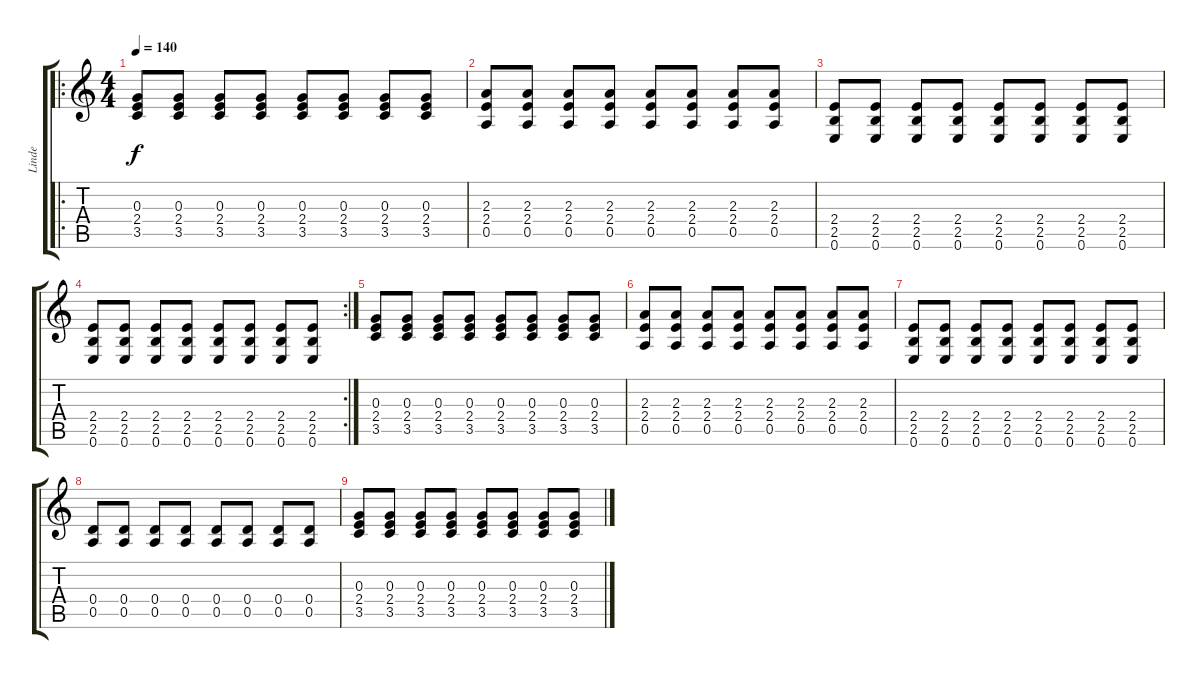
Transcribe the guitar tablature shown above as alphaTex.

\track ("Linde" "Linde") {instrument overdrivenguitar}
\staff {score tabs}
\tuning (E4 B3 G3 D3 A2 E2) {hide}
\ro
\ts (4 4)
\tempo 140
\clef g2
\ks c
(0.3 2.4 3.5).8{dy f} (0.3 2.4 3.5).8 (0.3 2.4 3.5).8 (0.3 2.4 3.5).8 (0.3 2.4 3.5).8 (0.3 2.4 3.5).8 (0.3 2.4 3.5).8 (0.3 2.4 3.5).8 |
(2.3 2.4 0.5).8 (2.3 2.4 0.5).8 (2.3 2.4 0.5).8 (2.3 2.4 0.5).8 (2.3 2.4 0.5).8 (2.3 2.4 0.5).8 (2.3 2.4 0.5).8 (2.3 2.4 0.5).8 |
(2.4 2.5 0.6).8 (2.4 2.5 0.6).8 (2.4 2.5 0.6).8 (2.4 2.5 0.6).8 (2.4 2.5 0.6).8 (2.4 2.5 0.6).8 (2.4 2.5 0.6).8 (2.4 2.5 0.6).8 |
\rc 2
(2.4 2.5 0.6).8 (2.4 2.5 0.6).8 (2.4 2.5 0.6).8 (2.4 2.5 0.6).8 (2.4 2.5 0.6).8 (2.4 2.5 0.6).8 (2.4 2.5 0.6).8 (2.4 2.5 0.6).8 |
(0.3 2.4 3.5).8 (0.3 2.4 3.5).8 (0.3 2.4 3.5).8 (0.3 2.4 3.5).8 (0.3 2.4 3.5).8 (0.3 2.4 3.5).8 (0.3 2.4 3.5).8 (0.3 2.4 3.5).8 |
(2.3 2.4 0.5).8 (2.3 2.4 0.5).8 (2.3 2.4 0.5).8 (2.3 2.4 0.5).8 (2.3 2.4 0.5).8 (2.3 2.4 0.5).8 (2.3 2.4 0.5).8 (2.3 2.4 0.5).8 |
(2.4 2.5 0.6).8 (2.4 2.5 0.6).8 (2.4 2.5 0.6).8 (2.4 2.5 0.6).8 (2.4 2.5 0.6).8 (2.4 2.5 0.6).8 (2.4 2.5 0.6).8 (2.4 2.5 0.6).8 |
(0.4 0.5).8 (0.4 0.5).8 (0.4 0.5).8 (0.4 0.5).8 (0.4 0.5).8 (0.4 0.5).8 (0.4 0.5).8 (0.4 0.5).8 |
(0.3 2.4 3.5).8 (0.3 2.4 3.5).8 (0.3 2.4 3.5).8 (0.3 2.4 3.5).8 (0.3 2.4 3.5).8 (0.3 2.4 3.5).8 (0.3 2.4 3.5).8 (0.3 2.4 3.5).8
